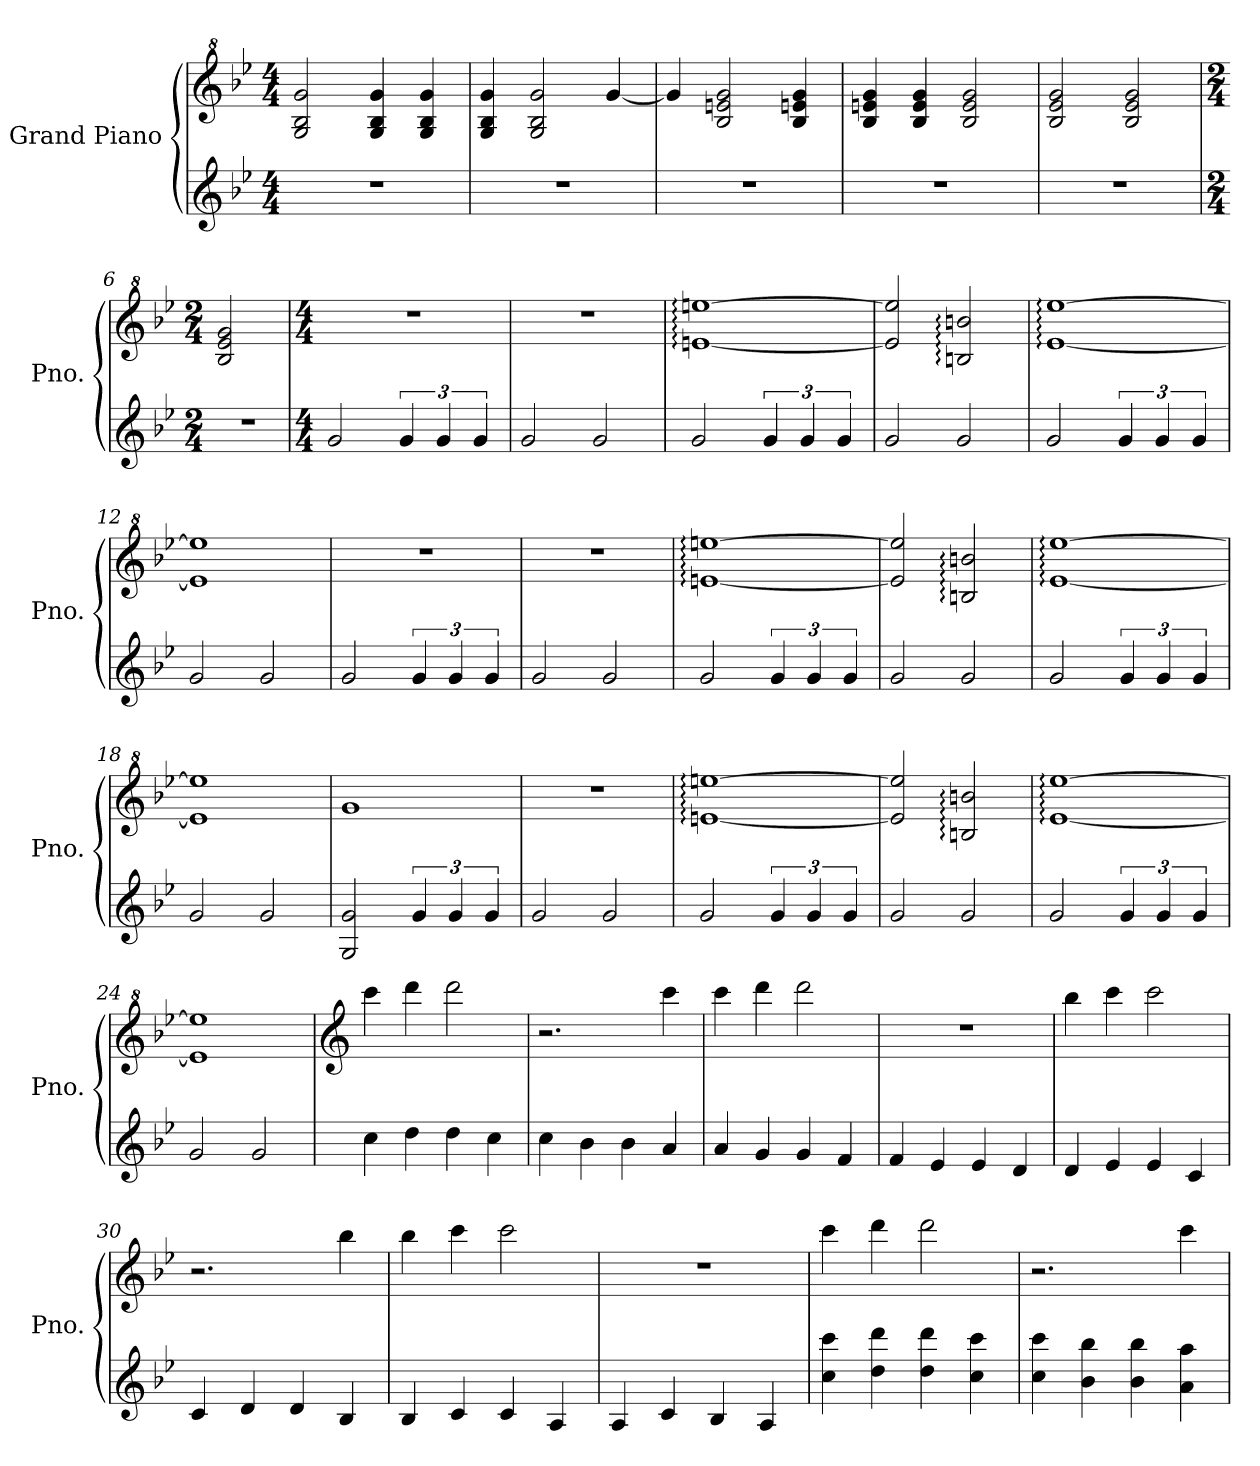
**kern	**kern
*part1	*part1
*staff2	*staff1
*I"Grand Piano	*
*I'Pno.	*
*clefG2	*clefG^2
*k[b-e-]	*k[b-e-]
*M4/4	*M4/4
*MM92	*MM92
=1	=1
1r	2g/ 2b-/ 2gg/
.	4g/ 4b-/ 4gg/
.	4g/ 4b-/ 4gg/
=2	=2
1r	4g/ 4b-/ 4gg/
.	2g/ 2b-/ 2gg/
.	[4gg/
=3	=3
1r	4gg/]
.	2b-/ 2een/ 2gg/
.	4b-/ 4een/ 4gg/
=4	=4
1r	4b-/ 4een/ 4gg/
.	4b-/ 4ee/ 4gg/
.	2b-/ 2ee/ 2gg/
=5	=5
1r	2b-/ 2ee-/ 2gg/
.	2b-/ 2ee-/ 2gg/
=6	=6
*M2/4	*M2/4
2r	2b-/ 2ee-/ 2gg/
=7	=7
*M4/4	*M4/4
2g/	1r
6g/	.
6g/	.
6g/	.
=8	=8
2g/	1r
2g/	.
=9	=9
2g/	[1een: [1eeen:
6g/	.
6g/	.
6g/	.
!!LO:LB:g=z
=10	=10
2g/	2ee/] 2eee/]
2g/	2bn/: 2bbn/:
=11	=11
2g/	[1ee-: [1eee-:
6g/	.
6g/	.
6g/	.
=12	=12
2g/	1ee-] 1eee-]
2g/	.
=13	=13
2g/	1r
6g/	.
6g/	.
6g/	.
=14	=14
2g/	1r
2g/	.
=15	=15
2g/	[1een: [1eeen:
6g/	.
6g/	.
6g/	.
=16	=16
2g/	2ee/] 2eee/]
2g/	2bn/: 2bbn/:
=17	=17
2g/	[1ee-: [1eee-:
6g/	.
6g/	.
6g/	.
=18	=18
2g/	1ee-] 1eee-]
2g/	.
!!LO:LB:g=z
=19	=19
2G/ 2g/	1gg
6g/	.
6g/	.
6g/	.
=20	=20
2g/	1r
2g/	.
=21	=21
2g/	[1een: [1eeen:
6g/	.
6g/	.
6g/	.
=22	=22
2g/	2ee/] 2eee/]
2g/	2bn/: 2bbn/:
=23	=23
2g/	[1ee-: [1eee-:
6g/	.
6g/	.
6g/	.
=24	=24
2g/	1ee-] 1eee-]
2g/	.
=25	=25
*	*clefG2
4cc\	4ccc\
4dd\	4ddd\
4dd\	2ddd\
4cc\	.
=26	=26
4cc\	2.r
4b-\	.
4b-\	.
4a/	4ccc\
=27	=27
4a/	4ccc\
4g/	4ddd\
4g/	2ddd\
4f/	.
!!LO:LB:g=z
=28	=28
4f/	1r
4e-/	.
4e-/	.
4d/	.
=29	=29
4d/	4bb-\
4e-/	4ccc\
4e-/	2ccc\
4c/	.
=30	=30
4c/	2.r
4d/	.
4d/	.
4B-/	4bb-\
=31	=31
4B-/	4bb-\
4c/	4ccc\
4c/	2ccc\
4A/	.
=32	=32
4A/	1r
4c/	.
4B-/	.
4A/	.
=33	=33
4cc\ 4ccc\	4ccc\
4dd\ 4ddd\	4ddd\
4dd\ 4ddd\	2ddd\
4cc\ 4ccc\	.
=34	=34
4cc\ 4ccc\	2.r
4b-\ 4bb-\	.
4b-\ 4bb-\	.
4a\ 4aa\	4ccc\
=	=
*-	*-
